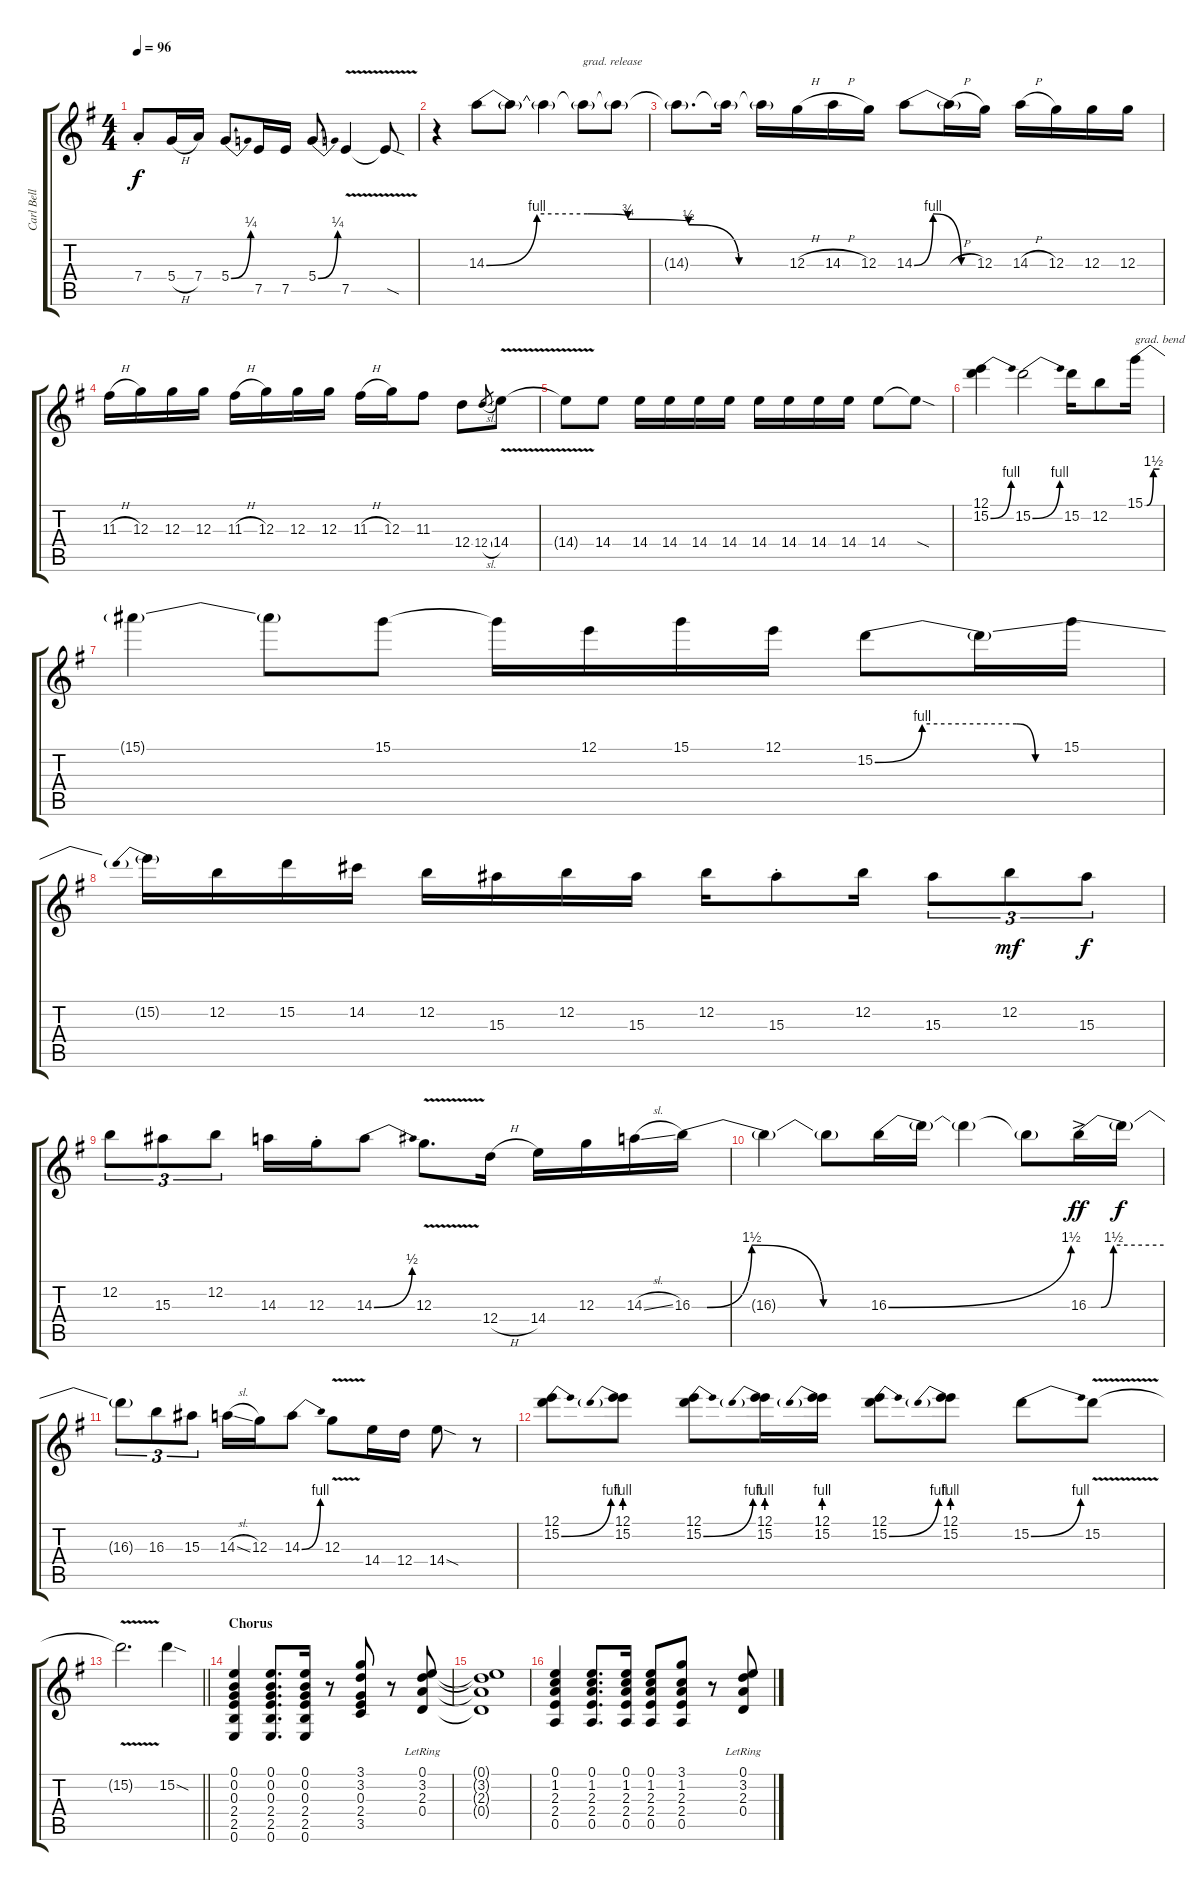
\track ("Carl Bell (Lead Guitar)" "Carl Bell ") {instrument distortionguitar}
\staff {score tabs}
\tuning (E4 B3 G3 D3 A2 E2) {hide}
\ts (4 4)
\tempo 96
\clef g2
\ks g
7.4{st}.8{dy f} 5.4{h}.16 7.4.16 5.4{be (bend 0 0 60 1)}.8 7.5.16 7.5.16 5.4{be (bend 0 0 60 1)}.8 7.5{v}.4 7.5{sod t}.8 |
r.4 14.3{be (custom 0 0 10 4 20 4 28 3 40 2 50 0 60 0)}.8 14.3{t}.8 14.3{t}.4 14.3{t}.8{txt "grad. release"} 14.3{t}.8 |
14.3{t}.8{d} 14.3{t}.16 14.3{t}.16 12.3{h}.16 14.3{h}.16 12.3.16 14.3{be (custom 0 0 18 4 45 0 60 0)}.8 14.3{h t}.16 12.3.16 14.3{h}.16 12.3.16 12.3.16 12.3.16 |
11.3{h}.16 12.3.16 12.3.16 12.3.16 11.3{h}.16 12.3.16 12.3.16 12.3.16 11.3{h}.16 12.3.16 11.3.8 12.4.8 12.4{sl}.8{gr} 14.4{v}.8 |
14.4{t}.8 14.4.8 14.4.16 14.4.16 14.4.16 14.4.16 14.4.16 14.4.16 14.4.16 14.4.16 14.4.8 14.4{sod t}.8 |
(12.1 15.2{be (bend 0 0 60 4)}).4 15.2{be (bend 0 0 60 4)}.2 15.2.16 12.2.8 15.1{be (custom 0 0 8 0 35 6 60 6)}.16{txt "grad. bend"} |
15.1{t}.4 15.1{t}.8 15.1.8 15.1{t}.16 12.1.16 15.1.16 12.1.16 15.2{be (custom 0 0 15 4 45 4 51 0 60 0)}.8 15.2{t}.16 15.1.16 |
15.2{be (prebend 0 4 60 4) t}.16 12.2.16 15.2.16 14.2.16 12.2.16 15.3.16 12.2.16 15.3.16 12.2.16 15.3{st}.8 12.2.16 15.3.8{tu (3 2)} 12.2.8{tu (3 2) dy mf} 15.3.8{tu (3 2) dy f} |
12.2.8{tu (3 2)} 15.3.8{tu (3 2)} 12.2.8{tu (3 2)} 14.3.16 12.3{st}.16 14.3{be (bend 0 0 60 2)}.8 12.3{v}.8{d} 12.4{h}.16 14.4.16 12.3.16 14.3{sl}.16 16.3{be (custom 0 0 5 0 20 6 44 0 60 0)}.16 |
16.3{t}.4 16.3{t}.8 16.3{be (bend 0 0 60 6)}.16 16.3{t}.16 16.3{t}.4 16.3{t}.8 16.3{be (custom 0 0 10 0 20 6 60 6) ac}.16{dy ff} 16.3{t}.16{dy f} |
16.3{t}.8{tu (3 2)} 16.3.8{tu (3 2)} 15.3.8{tu (3 2)} 14.3{sl}.16 12.3.16 14.3{be (bend 0 0 60 4)}.8 12.3{v}.8 14.4.16 12.4.16 14.4{sod}.8 r.8 |
(12.1 15.2{be (bend 0 0 60 4)}).8 (12.1 15.2{be (prebend 0 4 60 4)}).8 (12.1 15.2{be (bend 0 0 60 4)}).8 (12.1 15.2{be (prebend 0 4 60 4)}).16 (12.1 15.2{be (prebend 0 4 60 4)}).16 (12.1 15.2{be (bend 0 0 60 4)}).8 (12.1 15.2{be (prebend 0 4 60 4)}).8 15.2{be (bend 0 0 60 4)}.8 15.2{v}.8 |
\barLineRight lightlight
15.2{t}.2{d} 15.2{sod}.4 |
\section ("" "Chorus")
(0.1 0.2 0.3 2.4 2.5 0.6).4{volume 13} (0.1 0.2 0.3 2.4 2.5 0.6).8{d} (0.1 0.2 0.3 2.4 2.5 0.6).16 r.8 (3.1 3.2 0.3 2.4 3.5).8 r.8 (0.1{lr} 3.2{lr} 2.3{lr} 0.4{lr}).8 |
(0.1{t} 3.2{t} 2.3{t} 0.4{t}).1 |
(0.1 1.2 2.3 2.4 0.5).4 (0.1 1.2 2.3 2.4 0.5).8{d} (0.1 1.2 2.3 2.4 0.5).16 (0.1 1.2 2.3 2.4 0.5).8 (3.1 1.2 2.3 2.4 0.5).8 r.8 (0.1{lr} 3.2{lr} 2.3{lr} 0.4{lr}).8
